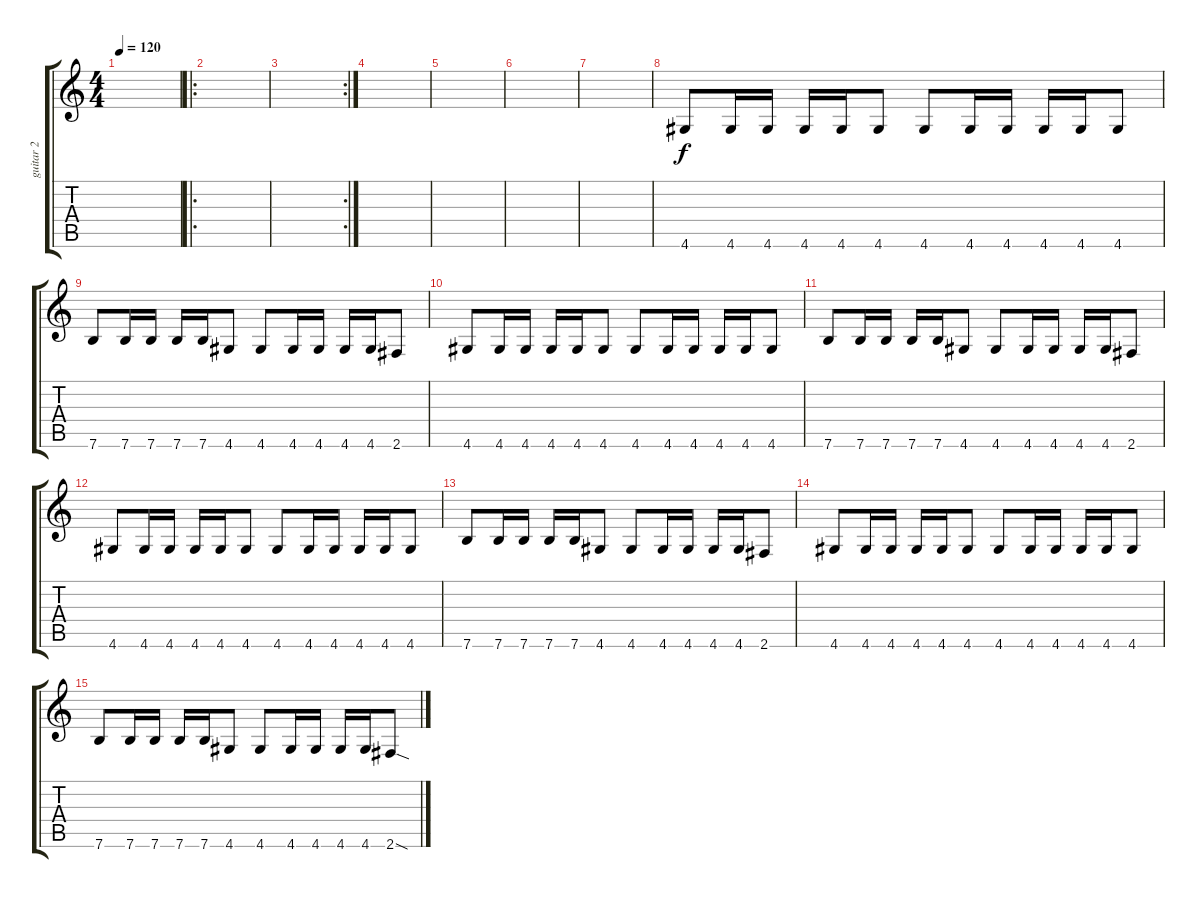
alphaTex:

\track ("guitar 2" "guitar 2") {instrument distortionguitar}
\staff {score tabs}
\tuning (E4 B3 G3 D3 A2 E2) {hide}
\ts (4 4)
\tempo 120
\clef g2
\ks c
|
\ro
|
\rc 2
|
|
|
|
|
4.6.8{dy f} 4.6.16 4.6.16 4.6.16 4.6.16 4.6.8 4.6.8 4.6.16 4.6.16 4.6.16 4.6.16 4.6.8 |
7.6.8 7.6.16 7.6.16 7.6.16 7.6.16 4.6.8 4.6.8 4.6.16 4.6.16 4.6.16 4.6.16 2.6.8 |
4.6.8 4.6.16 4.6.16 4.6.16 4.6.16 4.6.8 4.6.8 4.6.16 4.6.16 4.6.16 4.6.16 4.6.8 |
7.6.8 7.6.16 7.6.16 7.6.16 7.6.16 4.6.8 4.6.8 4.6.16 4.6.16 4.6.16 4.6.16 2.6.8 |
4.6.8 4.6.16 4.6.16 4.6.16 4.6.16 4.6.8 4.6.8 4.6.16 4.6.16 4.6.16 4.6.16 4.6.8 |
7.6.8 7.6.16 7.6.16 7.6.16 7.6.16 4.6.8 4.6.8 4.6.16 4.6.16 4.6.16 4.6.16 2.6.8 |
4.6.8 4.6.16 4.6.16 4.6.16 4.6.16 4.6.8 4.6.8 4.6.16 4.6.16 4.6.16 4.6.16 4.6.8 |
7.6.8 7.6.16 7.6.16 7.6.16 7.6.16 4.6.8 4.6.8 4.6.16 4.6.16 4.6.16 4.6.16 2.6{sod}.8
